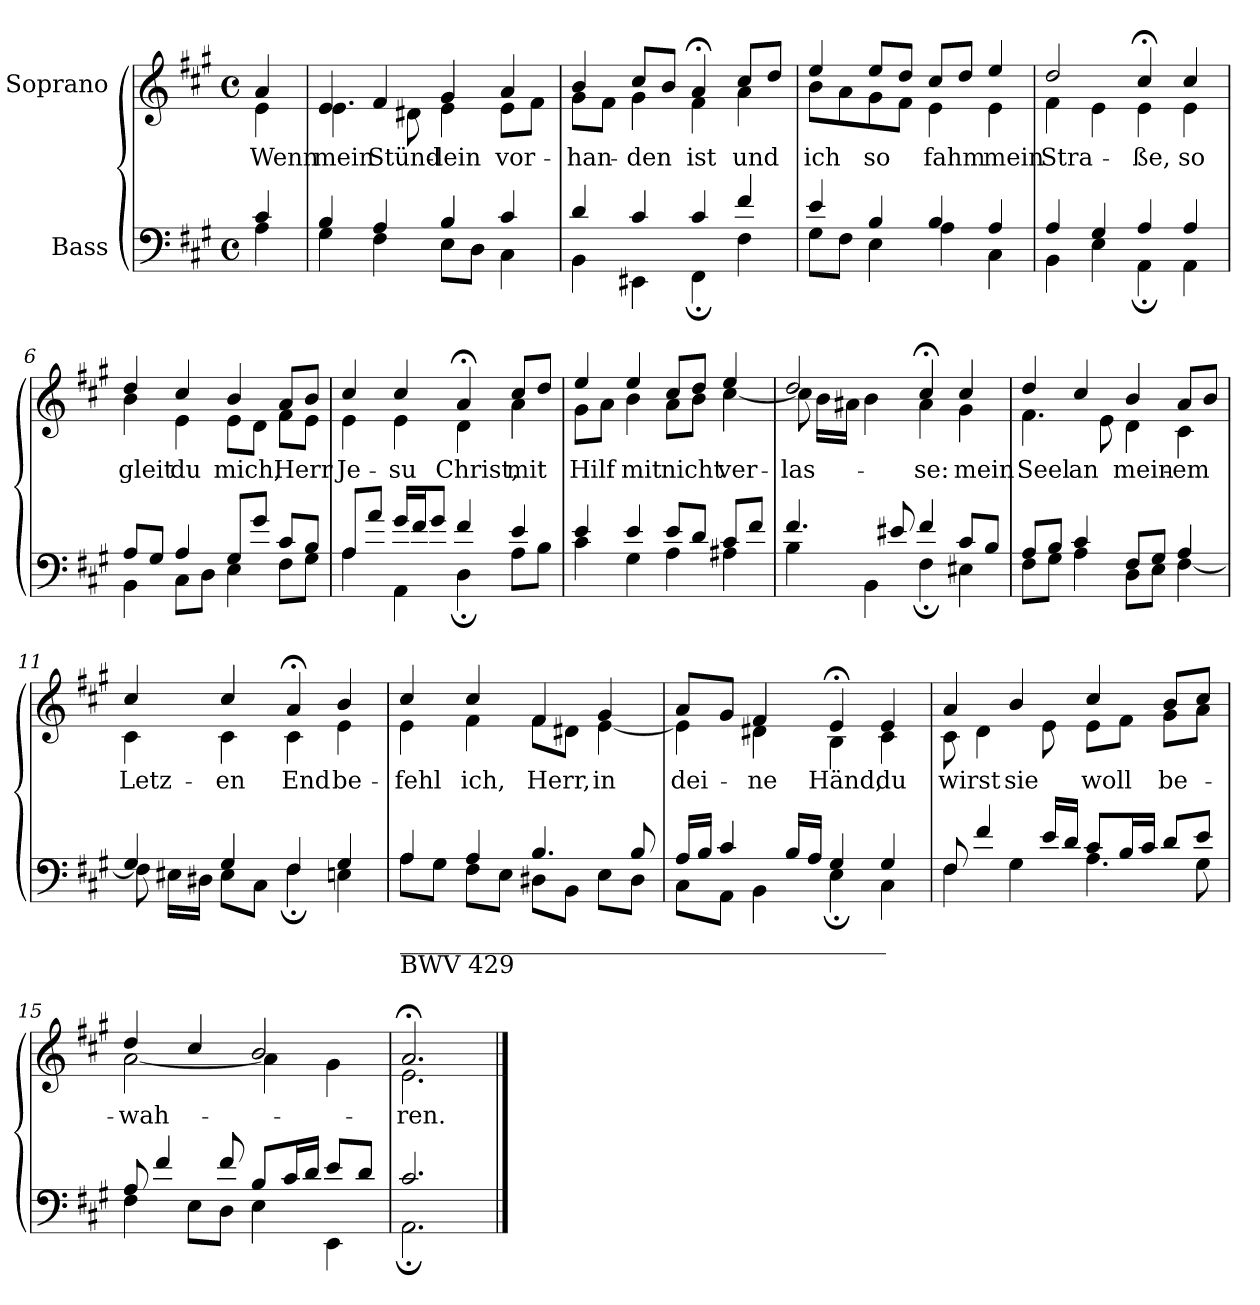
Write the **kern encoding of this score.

**kern	**kern	**text
*part2	*part1	*part1
*staff2	*staff1	*staff1
*I"Bass	*I"Soprano	*
*clefF4	*clefG2	*
*k[f#c#g#]	*k[f#c#g#]	*
*M4/4	*M4/4	*
*met(c)	*met(c)	*
*MM80	*MM80	*
=1	=1	=1
*^	*	*
!	!	!	!LO:LY:b
*	*	*^	*
4c#/	4A\	4a/	4e\	Wenn
=2	=2	=2	=2	=2
!	!	!	!	!LO:LY:b
4B/	4G#\	4e/	4.e\	mein
!	!	!	!	!LO:LY:b
4A/	4F#\	4f#/	.	Stünd-
.	.	.	8d#X\	.
!	!	!	!	!LO:LY:b
4B/	8E\L	4g#/	4e\	-lein
.	8D\J	.	.	.
!	!	!	!	!LO:LY:b
4c#/	4C#\	4a/	8e\L	vor-
.	.	.	8f#\J	.
=3	=3	=3	=3	=3
!	!	!	!	!LO:LY:b
4d/	4BB\	4b/	8g#\L	-han-
.	.	.	8f#\J	.
!	!	!	!	!LO:LY:b
4c#/	4EE#X\	8cc#/L	4g#\	-den
.	.	8b/J	.	.
!	!	!	!	!LO:LY:b
4c#/	4FF#;\	4a;</	4f#\	ist
!	!	!	!	!LO:LY:b
4f#/	4F#\	8cc#/L	4a\	und
.	.	8dd/J	.	.
=4	=4	=4	=4	=4
!	!	!	!	!LO:LY:b
4e/	8G#\L	4ee/	8b\L	ich
.	8F#\J	.	8a\	.
!	!	!	!	!LO:LY:b
4B/	4E\	8ee/L	8g#\	so
.	.	8dd/J	8f#\J	.
!	!	!	!	!LO:LY:b
4B/	4A\	8cc#/L	4e\	fahm
.	.	8dd/J	.	.
!	!	!	!	!LO:LY:b
4A/	4C#\	4ee/	4e\	mein
=5	=5	=5	=5	=5
!	!	!	!	!LO:LY:b
4A/	4BB\	2dd/	4f#\	Stra-
4G#/	4E\	.	4e\	.
!	!	!	!	!LO:LY:b
4A/	4AA;\	4cc#;</	4e\	-ße,
!	!	!	!	!LO:LY:b
4A/	4AA\	4cc#/	4e\	so
=6	=6	=6	=6	=6
!	!	!	!	!LO:LY:b
8A/L	4BB\	4dd/	4b\	gleit
8G#/J	.	.	.	.
!	!	!	!	!LO:LY:b
4A/	8C#\L	4cc#/	4e\	du
.	8D\J	.	.	.
!	!	!	!	!LO:LY:b
8G#/L	4E\	4b/	8e\L	mich,
8g#/J	.	.	8d\J	.
!	!	!	!	!LO:LY:b
8c#/L	8F#\L	8a/L	8f#\L	Herr
8B/J	8G#\J	8b/J	8e\J	.
!!LO:LB:g=z
=7	=7	=7	=7	=7
!	!	!	!	!LO:LY:b
*	*	*	*^	*
8A/L	4A\	4cc#/	4e\	4ryy	Je-
8a/J	.	.	.	.	.
!	!	!	!	!	!LO:LY:b
16g#/LL	4AA\	4cc#/	2ryy	4e\	-su
16f#/J	.	.	.	.	.
8g#/J	.	.	.	.	.
!	!	!	!	!	!LO:LY:b
4f#/	4D;\	4a;</	.	4d\	Christ,
!	!	!	!	!	!LO:LY:b
4e/	8A\L	8cc#/L	4a\	4ryy	mit
.	8B\J	8dd/J	.	.	.
*	*	*v	*v	*v	*
=8	=8	=8	=8
!	!	!	!LO:LY:b
*	*	*^	*
4e/	4c#\	4ee/	8g#\L	Hilf
.	.	.	8a\J	.
!	!	!	!	!LO:LY:b
4e/	4G#\	4ee/	4b\	mit
!	!	!	!	!LO:LY:b
8e/L	4A\	8cc#/L	8a\L	nicht
8d/J	.	8dd/J	8b\J	.
!	!	!	!	!LO:LY:b
8c#/L	4A#X\	4ee/	[4cc#\	ver-
8f#/J	.	.	.	.
=9	=9	=9	=9	=9
!	!	!	!	!LO:LY:b
4.f#/	4B\	2dd/	8cc#\]	-las-
.	.	.	16b\LL	.
.	.	.	16a#X\JJ	.
.	4BB\	.	4b\	.
8e#X/	.	.	.	.
!	!	!	!	!LO:LY:b
4f#/	4F#;\	4cc#;</	4a#\	-se:
!	!	!	!	!LO:LY:b
8c#/L	4E#X\	4cc#/	4g#\	mein
8B/J	.	.	.	.
=10	=10	=10	=10	=10
!	!	!	!	!LO:LY:b
8A/L	8F#\L	4dd/	4.f#\	Seel
8B/J	8G#\J	.	.	.
!	!	!	!	!LO:LY:b
4c#/	4A\	4cc#/	.	an
.	.	.	8e\	.
!	!	!	!	!LO:LY:b
8F#/L	8D\L	4b/	4d\	mein-
8G#/J	8E\J	.	.	.
!	!	!	!	!LO:LY:b
4A/	[4F#\	8a/L	4c#\	-em
.	.	8b/J	.	.
=11	=11	=11	=11	=11
!	!	!	!	!LO:LY:b
4G#/	8F#\]	4cc#/	4c#\	Letz-
.	16E#X\LL	.	.	.
.	16D#X\JJ	.	.	.
!	!	!	!	!LO:LY:b
4G#/	8E#\L	4cc#/	4c#\	-en
.	8C#\J	.	.	.
!	!	!	!	!LO:LY:b
4F#/	4F#;\	4a;</	4c#\	End
!	!	!	!	!LO:LY:b
4G#/	4En\	4b/	4e\	be-
!!LO:LB:g=z	!!
=12	=12	=12	=12	=12
!LO:TX:b:t=________________________________________	!	!	!	!
!LO:TX:b:t=BWV 429	!	!	!	!
!	!	!	!	!LO:LY:b
4A/	8A\L	4cc#/	4e\	-fehl
.	8G#\J	.	.	.
!	!	!	!	!LO:LY:b
4A/	8F#\L	4cc#/	4f#\	ich,
.	8E\J	.	.	.
!	!	!	!	!LO:LY:b
4.B/	8D#X\L	4f#/	8f#\L	Herr,
.	8BB\J	.	8d#X\J	.
!	!	!	!	!LO:LY:b
.	8E\L	4g#/	[4e\	in
8B/	8D#\J	.	.	.
=13	=13	=13	=13	=13
!	!	!	!	!LO:LY:b
16A/LL	8C#\L	8a/L	4e\]	dei-
16B/JJ	.	.	.	.
4c#/	8AA\J	8g#/J	.	.
!	!	!	!	!LO:LY:b
.	4BB\	4f#/	4d#X\	-ne
16B/LL	.	.	.	.
16A/JJ	.	.	.	.
!	!	!	!	!LO:LY:b
4G#/	4E;\	4e;</	4B\	Händ,
!	!	!	!	!LO:LY:b
4G#/	4C#\	4e/	4c#\	du
=14	=14	=14	=14	=14
!	!	!	!	!LO:LY:b
8F#/	4F#\	4a/	8c#\	wirst
4f#/	.	.	4d\	.
!	!	!	!	!LO:LY:b
.	4G#\	4b/	.	sie
16e/LL	.	.	8e\	.
16d/JJ	.	.	.	.
!	!	!	!	!LO:LY:b
8c#/L	4.A\	4cc#/	8e\L	woll
16B/L	.	.	8f#\J	.
16c#/JJ	.	.	.	.
!	!	!	!	!LO:LY:b
8d/L	.	8b/L	8g#\L	be-
8e/J	8G#\	8cc#/J	8a\J	.
=15	=15	=15	=15	=15
!	!	!	!	!LO:LY:b
8A/	4F#\	4dd/	[2a\	-wah-
4f#/	.	.	.	.
.	8E\L	4cc#/	.	.
8f#/	8D\J	.	.	.
8B/L	4E\	2b/	4a\]	.
16c#/L	.	.	.	.
16d/JJ	.	.	.	.
8e/L	4EE\	.	4g#\	.
8d/J	.	.	.	.
=16	=16	=16	=16	=16
!	!	!	!	!LO:LY:b
2.c#/	2.AA;\	2.a;</	2.e\	-ren.
*v	*v	*	*	*
*	*v	*v	*
==	==	==
*-	*-	*-
